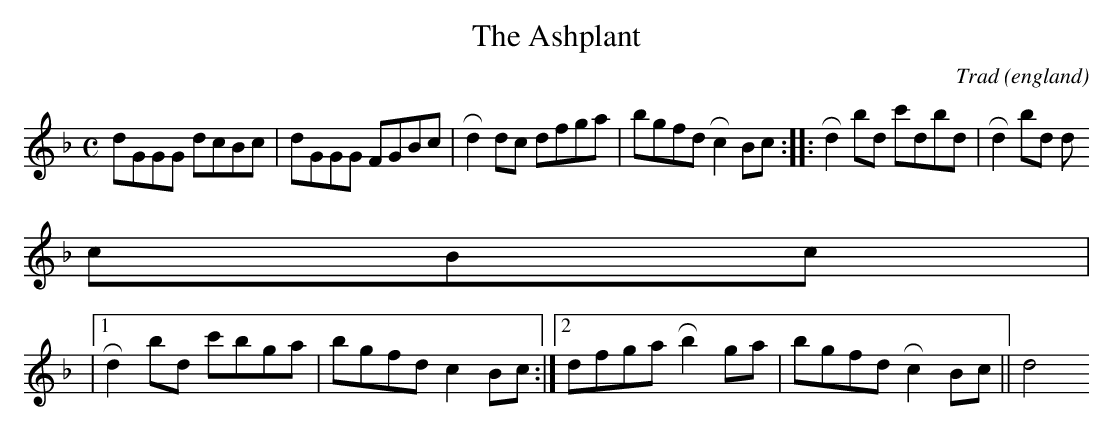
X:1
T:The Ashplant
O:england
C:Trad
M:C
K:GDor
L:1/8
dGGG dcBc|dGGG FGBc|Rd2 dc dfga|bgfd Rc2 Bc :||: Rd2 bd c'dbd | Rd2 bd d
cBc|
|1 Rd2  bd c'bga | bgfd c2 Bc :|2 dfga Rb2 ga | bgfd Rc2 Bc || d4
